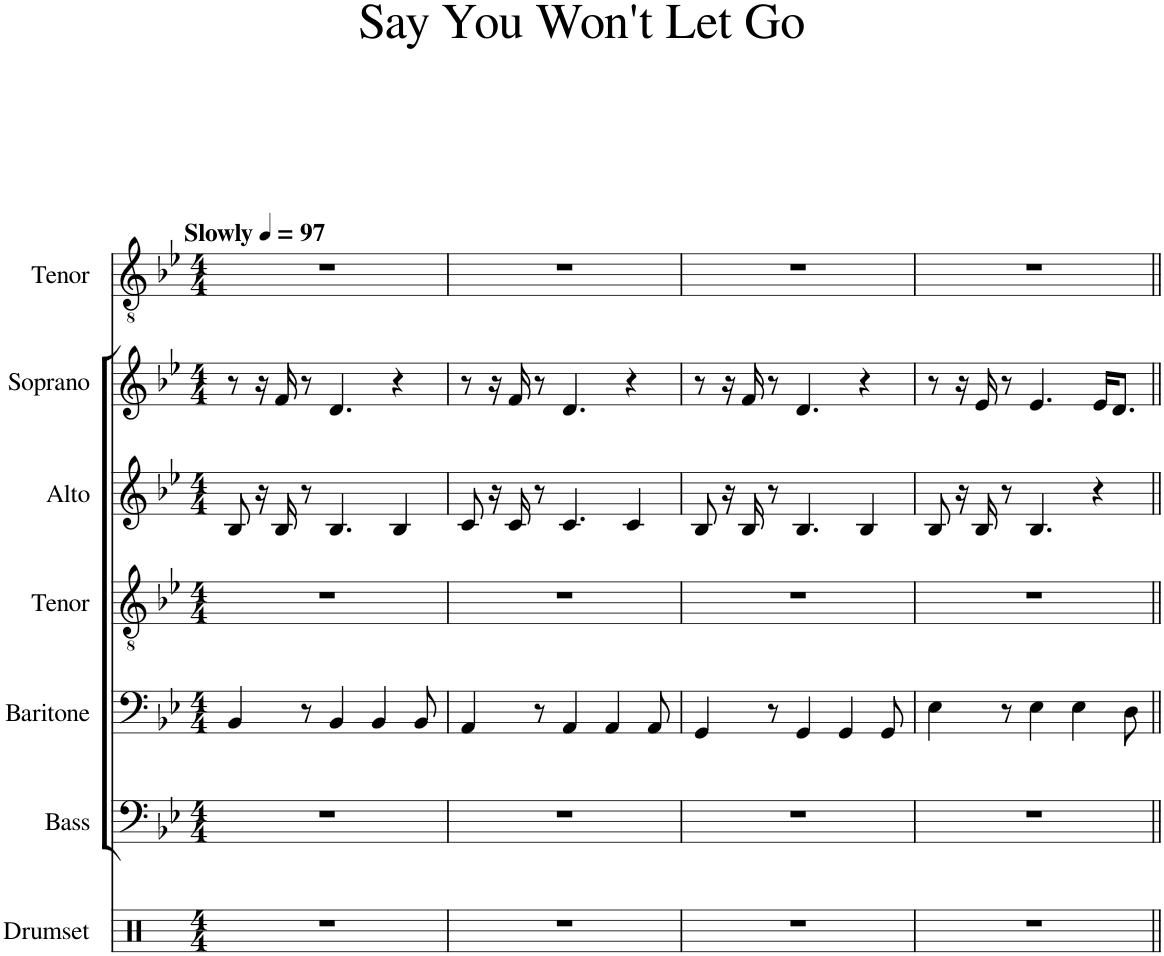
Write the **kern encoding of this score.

**kern	**kern	**kern	**kern	**kern	**kern	**kern
*part7	*part6	*part5	*part4	*part3	*part2	*part1
*staff7	*staff6	*staff5	*staff4	*staff3	*staff2	*staff1
*I"Drumset	*I"Bass	*I"Baritone	*I"Tenor	*I"Alto	*I"Soprano	*I"Tenor
*I'Drs.	*I'B.	*I'Bar.	*I'T.	*I'A.	*I'S.	*I'T.
*clefX	*clefF4	*clefF4	*clefGv2	*clefG2	*clefG2	*clefGv2
*k[]	*k[b-e-]	*k[b-e-]	*k[b-e-]	*k[b-e-]	*k[b-e-]	*k[b-e-]
*M4/4	*M4/4	*M4/4	*M4/4	*M4/4	*M4/4	*M4/4
*MM97	*MM97	*MM97	*MM97	*MM97	*MM97	*MM97
=1	=1	=1	=1	=1	=1	=1
!	!	!	!	!	!	!LO:TX:a:B:t=Slowly
1r	1r	4BB-/	1r	8B-/	8r	1r
.	.	.	.	16r	16r	.
.	.	.	.	16B-/	16f/	.
.	.	8r	.	8r	8r	.
.	.	4BB-/	.	4.B-/	4.d/	.
.	.	4BB-/	.	.	.	.
.	.	.	.	4B-/	4r	.
.	.	8BB-/	.	.	.	.
=2	=2	=2	=2	=2	=2	=2
1r	1r	4AA/	1r	8c/	8r	1r
.	.	.	.	16r	16r	.
.	.	.	.	16c/	16f/	.
.	.	8r	.	8r	8r	.
.	.	4AA/	.	4.c/	4.d/	.
.	.	4AA/	.	.	.	.
.	.	.	.	4c/	4r	.
.	.	8AA/	.	.	.	.
=3	=3	=3	=3	=3	=3	=3
1r	1r	4GG/	1r	8B-/	8r	1r
.	.	.	.	16r	16r	.
.	.	.	.	16B-/	16f/	.
.	.	8r	.	8r	8r	.
.	.	4GG/	.	4.B-/	4.d/	.
.	.	4GG/	.	.	.	.
.	.	.	.	4B-/	4r	.
.	.	8GG/	.	.	.	.
=4	=4	=4	=4	=4	=4	=4
1r	1r	4E-\	1r	8B-/	8r	1r
.	.	.	.	16r	16r	.
.	.	.	.	16B-/	16e-/	.
.	.	8r	.	8r	8r	.
.	.	4E-\	.	4.B-/	4.e-/	.
.	.	4E-\	.	.	.	.
.	.	.	.	4r	16e-/KL	.
.	.	.	.	.	8.d/J	.
.	.	8D\	.	.	.	.
=||	=||	=||	=||	=||	=||	=||
*-	*-	*-	*-	*-	*-	*-
